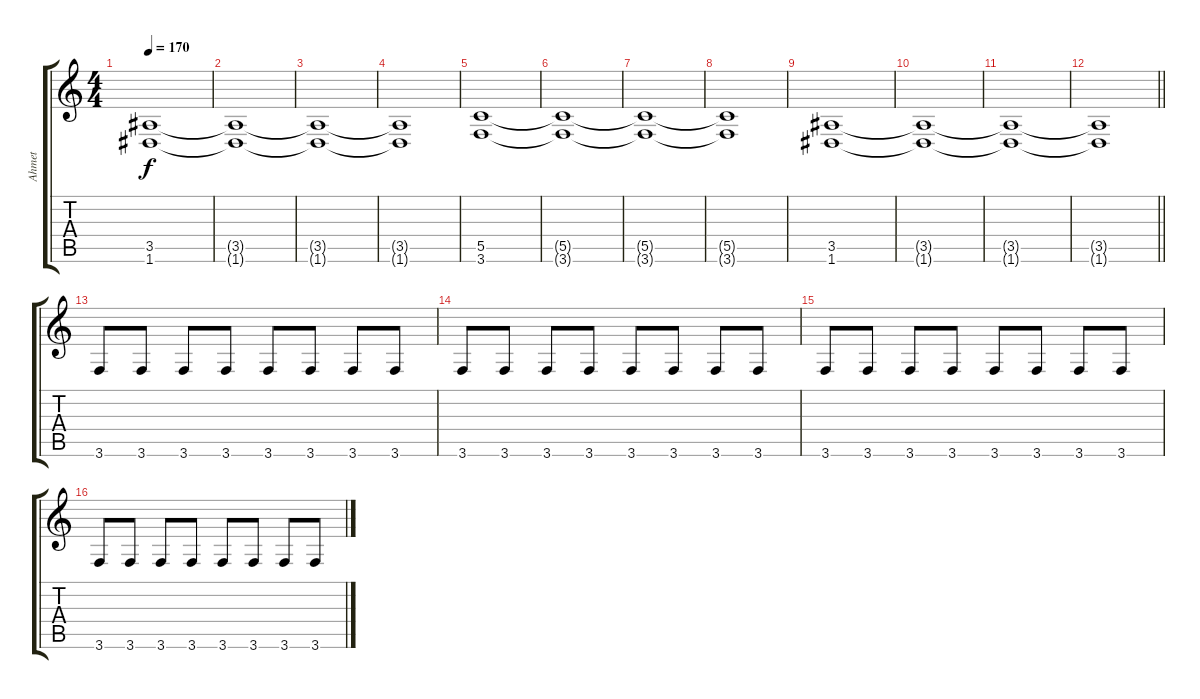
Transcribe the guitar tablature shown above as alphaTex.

\track ("Ahmet" "Ahmet") {instrument distortionguitar}
\staff {score tabs}
\tuning (D4 A3 F3 C3 G2 D2) {hide}
\ts (4 4)
\tempo 170
\clef g2
\ks c
(3.5 1.6).1{dy f} |
(3.5{t} 1.6{t}).1 |
(3.5{t} 1.6{t}).1 |
(3.5{t} 1.6{t}).1 |
(5.5 3.6).1 |
(5.5{t} 3.6{t}).1 |
(5.5{t} 3.6{t}).1 |
(5.5{t} 3.6{t}).1 |
(3.5 1.6).1 |
(3.5{t} 1.6{t}).1 |
(3.5{t} 1.6{t}).1 |
\barLineRight lightlight
(3.5{t} 1.6{t}).1 |
\section ("" "")
3.6.8 3.6.8 3.6.8 3.6.8 3.6.8 3.6.8 3.6.8 3.6.8 |
3.6.8 3.6.8 3.6.8 3.6.8 3.6.8 3.6.8 3.6.8 3.6.8 |
3.6.8 3.6.8 3.6.8 3.6.8 3.6.8 3.6.8 3.6.8 3.6.8 |
3.6.8 3.6.8 3.6.8 3.6.8 3.6.8 3.6.8 3.6.8 3.6.8
